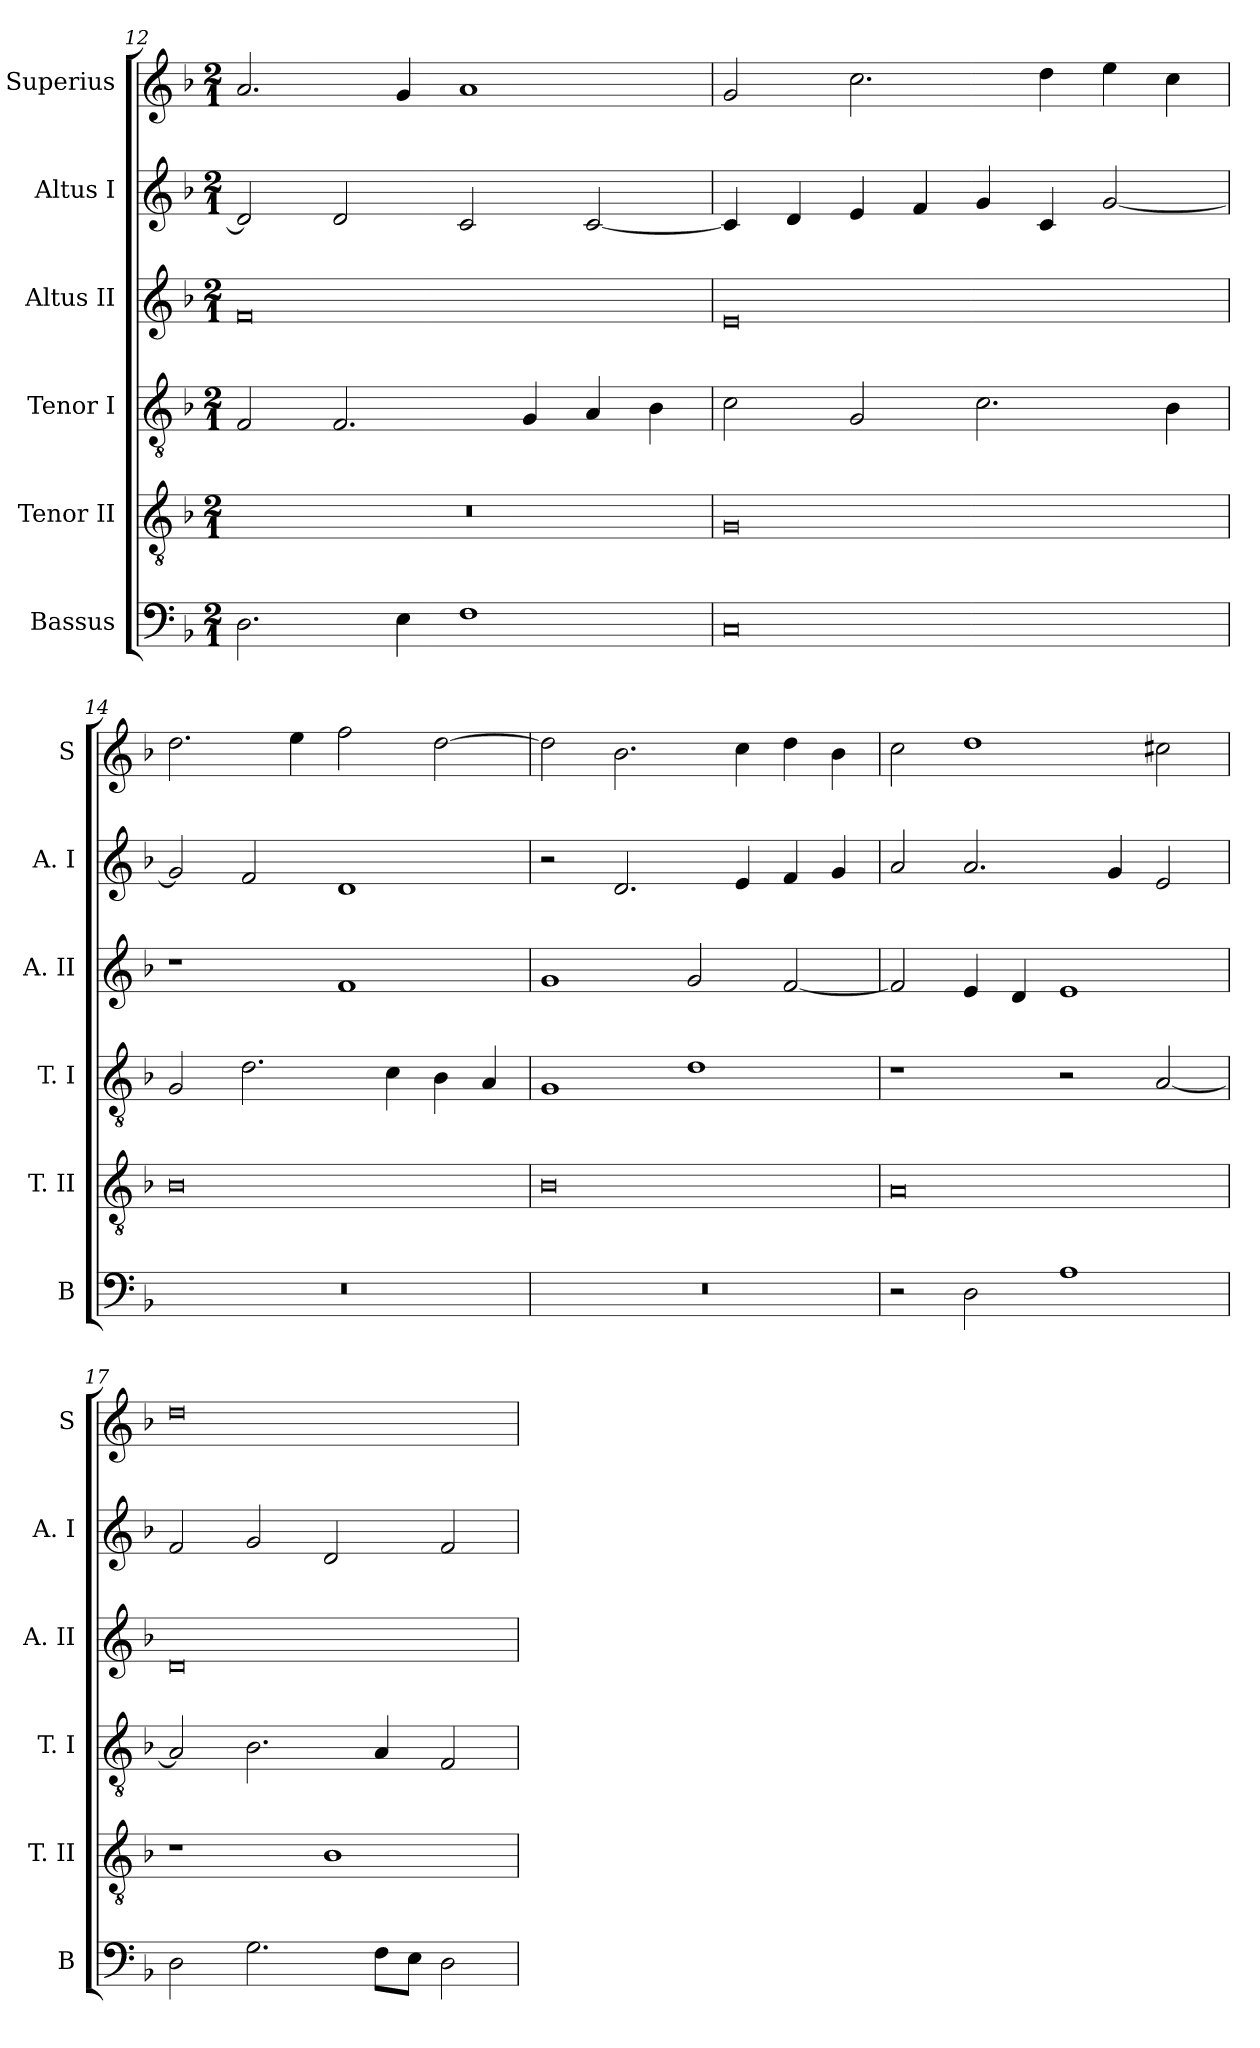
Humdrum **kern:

**kern	**kern	**kern	**kern	**kern	**kern
*part6	*part5	*part4	*part3	*part2	*part1
*staff6	*staff5	*staff4	*staff3	*staff2	*staff1
*I"Bassus	*I"Tenor II	*I"Tenor I	*I"Altus II	*I"Altus I	*I"Superius
*I'B	*I'T. II	*I'T. I	*I'A. II	*I'A. I	*I'S
*clefF4	*clefGv2	*clefGv2	*clefG2	*clefG2	*clefG2
*k[b-]	*k[b-]	*k[b-]	*k[b-]	*k[b-]	*k[b-]
*F:	*F:	*F:	*F:	*F:	*F:
*M2/1	*M2/1	*M2/1	*M2/1	*M2/1	*M2/1
=12	=12	=12	=12	=12	=12
2.D	0r	2F	0f	2d]	2.a
.	.	2.F	.	2d	.
4E	.	.	.	.	4g
1F	.	.	.	2c	1a
.	.	4G	.	.	.
.	.	4A	.	[2c	.
.	.	4B-	.	.	.
=13	=13	=13	=13	=13	=13
0C	0G	2c	0e	4c]	2g
.	.	.	.	4d	.
.	.	2G	.	4e	2.cc
.	.	.	.	4f	.
.	.	2.c	.	4g	.
.	.	.	.	4c	4dd
.	.	.	.	[2g	4ee
.	.	4B-	.	.	4cc
=14	=14	=14	=14	=14	=14
0r	0B-	2G	1r	2g]	2.dd
.	.	2.d	.	2f	.
.	.	.	.	.	4ee
.	.	.	1f	1d	2ff
.	.	4c	.	.	.
.	.	4B-	.	.	[2dd
.	.	4A	.	.	.
=15	=15	=15	=15	=15	=15
0r	0B-	1G	1g	2r	2dd]
.	.	.	.	2.d	2.b-
.	.	1d	2g	.	.
.	.	.	.	4e	4cc
.	.	.	[2f	4f	4dd
.	.	.	.	4g	4b-
=16	=16	=16	=16	=16	=16
2r	0A	1r	2f]	2a	2cc
2D	.	.	4e	2.a	1dd
.	.	.	4d	.	.
1A	.	2r	1e	.	.
.	.	.	.	4g	.
.	.	[2A	.	2e	2cc#X
=17	=17	=17	=17	=17	=17
2D	1r	2A]	0d	2f	0dd
2.G	.	2.B-	.	2g	.
.	1B-	.	.	2d	.
8FL	.	4A	.	.	.
8EJ	.	.	.	.	.
2D	.	2F	.	2f	.
=	=	=	=	=	=
*-	*-	*-	*-	*-	*-
